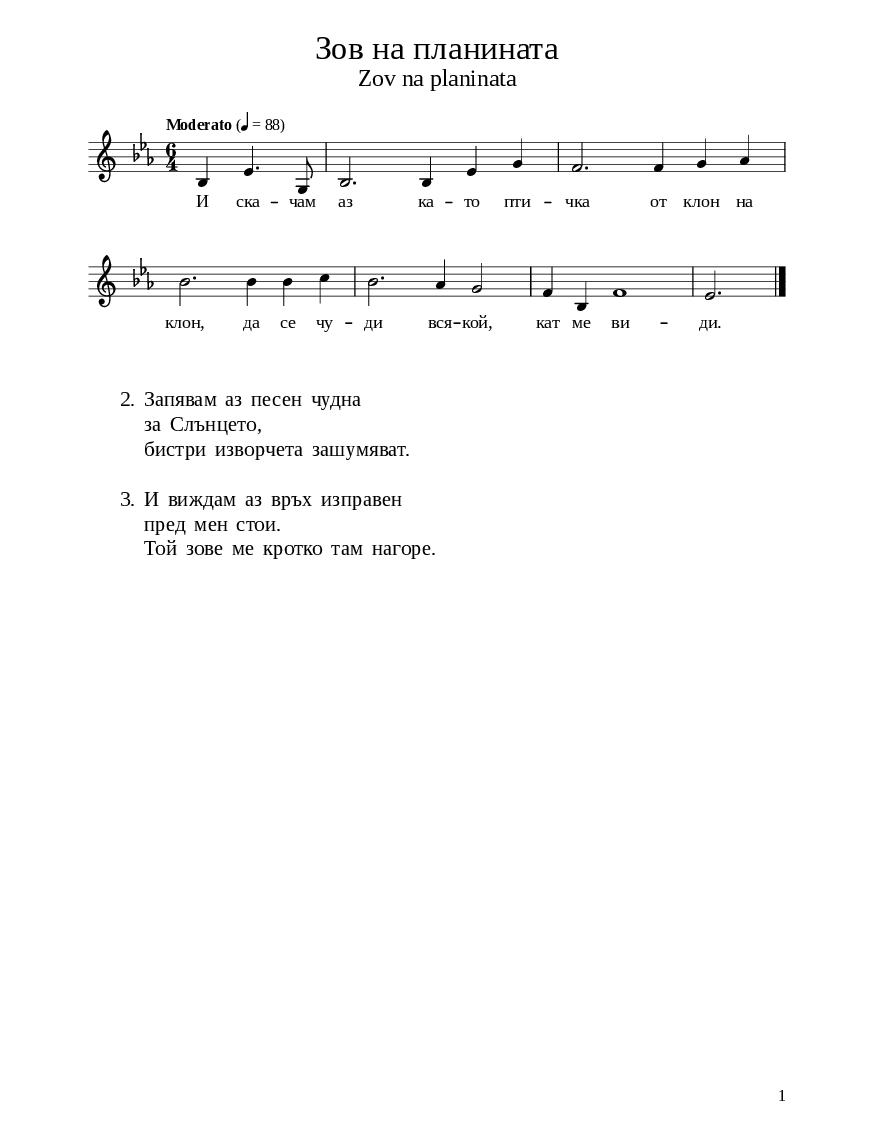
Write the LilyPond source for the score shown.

\version "2.24.2"

% include paper part and global functions
\include "include/globals.ily"

\bookpart {
  \label #'ref112_2
  \tocItem \markup "Зов на планината – Zov na planinata"
  \include "include/bookpart-paper.ily"
  \score {
    \include "include/score-layout.ily"


    \new Voice \relative c' {

      \clef treble
      \key es \major
      \time 6/4
      \tempoFunc "Moderato" 4 "88"
      \autoBeamOff
      \partial 2.
      bes4 
      es4.  g,8 | 
      bes2.  bes4  es4 g4 | 
      f2.  f4  g4 as4 \break |
      bes2.  bes4  bes4 c4 | bes2.
      as4  g2 | f4  bes,4 f'1 | es2. \bar "|."
    }

    \addlyrics {
      И ска -- чам аз ка -- то пти -- чка от клон на клон, да се чу -- ди вся -- кой, кат ме ви -- ди.
    }
   
    \header {
      title = \titleFunc "Зов на планината" "Zov na planinata"
    }

    \midi{}

  } % score
   %\markup \dc-two "D.C.""con repitione"

  \markup \fontsize #bgCoupletFontSize {
    \hspace #3
    \override #`(baseline-skip . ,bgCoupletBaselineSkip)
    \column {
      \line {  2. Запявам аз  песен чудна}
      \line {   "   "  за Слънцето,}
      \line {   "   "  бистри изворчета зашумяват.}
      \line {   "   " }
      \line {3. И виждам аз връх изправен}
      \line {   "   " пред мен стои.}
      \line {   "   " Той зове ме кротко там нагоре.}
    }

  } % markup

 
  

  % include foreign translation(s) of the song

  \markup \empty-two
  

} % bookpart
